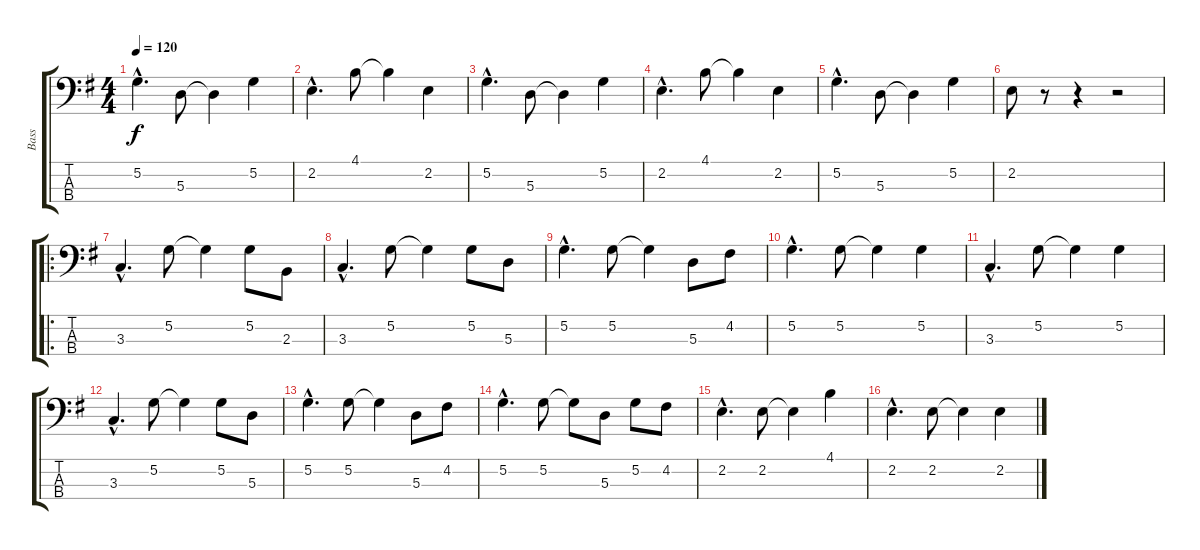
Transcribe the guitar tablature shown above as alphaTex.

\track ("Bass" "Bass") {instrument electricbassfinger}
\staff {score tabs}
\tuning (G2 D2 A1 E1) {hide}
\ts (4 4)
\tempo 120
\clef f4
\ks g
5.2{hac}.4{d dy f instrument electricbassfinger} 5.3.8 5.3{t}.4 5.2.4 |
2.2{hac}.4{d} 4.1.8 4.1{t}.4 2.2.4 |
5.2{hac}.4{d} 5.3.8 5.3{t}.4 5.2.4 |
2.2{hac}.4{d} 4.1.8 4.1{t}.4 2.2.4 |
5.2{hac}.4{d} 5.3.8 5.3{t}.4 5.2.4 |
2.2.8 r.8 r.4 r.2 |
\ro
3.3{hac}.4{d} 5.2.8 5.2{t}.4 5.2.8 2.3.8 |
3.3{hac}.4{d} 5.2.8 5.2{t}.4 5.2.8 5.3.8 |
5.2{hac}.4{d} 5.2.8 5.2{t}.4 5.3.8 4.2.8 |
5.2{hac}.4{d} 5.2.8 5.2{t}.4 5.2.4 |
3.3{hac}.4{d} 5.2.8 5.2{t}.4 5.2.4 |
3.3{hac}.4{d} 5.2.8 5.2{t}.4 5.2.8 5.3.8 |
5.2{hac}.4{d} 5.2.8 5.2{t}.4 5.3.8 4.2.8 |
5.2{hac}.4{d} 5.2.8 5.2{t}.8 5.3.8 5.2.8 4.2.8 |
2.2{hac}.4{d} 2.2.8 2.2{t}.4 4.1.4 |
2.2{hac}.4{d} 2.2.8 2.2{t}.4 2.2.4
